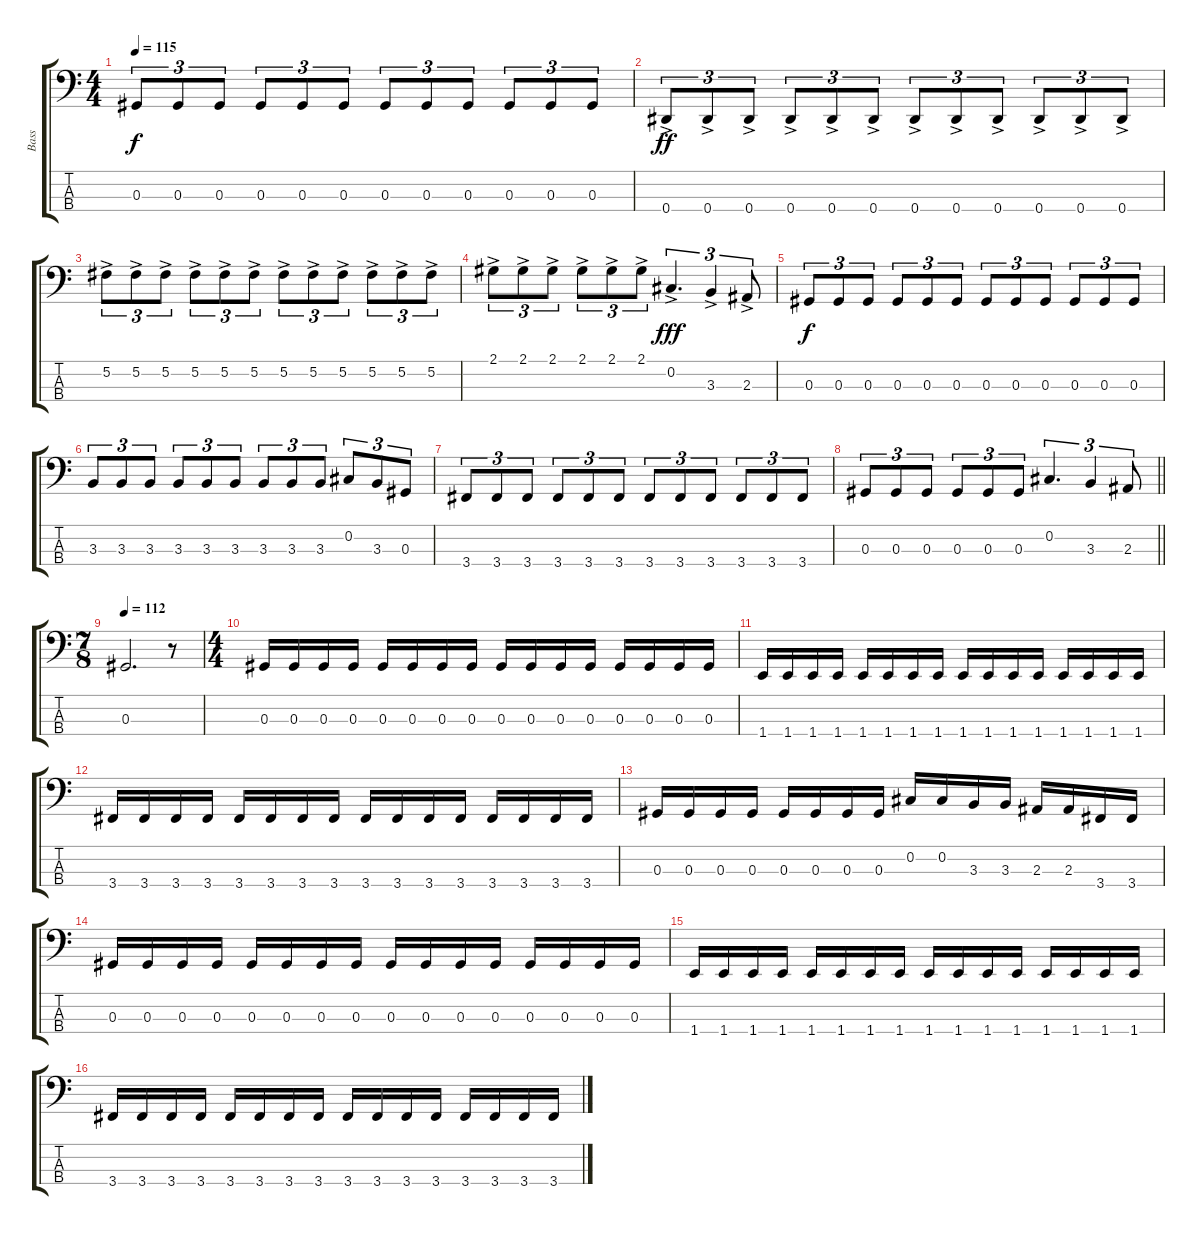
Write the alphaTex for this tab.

\track ("Bass" "Bass") {instrument electricbassfinger}
\staff {score tabs}
\tuning (Gb2 Db2 Ab1 Eb1) {hide}
\ts (4 4)
\tempo 115
\clef f4
\ks c
0.3.8{tu (3 2) dy f} 0.3.8{tu (3 2)} 0.3.8{tu (3 2)} 0.3.8{tu (3 2)} 0.3.8{tu (3 2)} 0.3.8{tu (3 2)} 0.3.8{tu (3 2)} 0.3.8{tu (3 2)} 0.3.8{tu (3 2)} 0.3.8{tu (3 2)} 0.3.8{tu (3 2)} 0.3.8{tu (3 2)} |
0.4{ac}.8{tu (3 2) dy ff} 0.4{ac}.8{tu (3 2)} 0.4{ac}.8{tu (3 2)} 0.4{ac}.8{tu (3 2)} 0.4{ac}.8{tu (3 2)} 0.4{ac}.8{tu (3 2)} 0.4{ac}.8{tu (3 2)} 0.4{ac}.8{tu (3 2)} 0.4{ac}.8{tu (3 2)} 0.4{ac}.8{tu (3 2)} 0.4{ac}.8{tu (3 2)} 0.4{ac}.8{tu (3 2)} |
5.2{ac}.8{tu (3 2)} 5.2{ac}.8{tu (3 2)} 5.2{ac}.8{tu (3 2)} 5.2{ac}.8{tu (3 2)} 5.2{ac}.8{tu (3 2)} 5.2{ac}.8{tu (3 2)} 5.2{ac}.8{tu (3 2)} 5.2{ac}.8{tu (3 2)} 5.2{ac}.8{tu (3 2)} 5.2{ac}.8{tu (3 2)} 5.2{ac}.8{tu (3 2)} 5.2{ac}.8{tu (3 2)} |
2.1{ac}.8{tu (3 2)} 2.1{ac}.8{tu (3 2)} 2.1{ac}.8{tu (3 2)} 2.1{ac}.8{tu (3 2)} 2.1{ac}.8{tu (3 2)} 2.1{ac}.8{tu (3 2)} 0.2{ac}.4{d tu (3 2) dy fff} 3.3{ac}.4{tu (3 2)} 2.3{ac}.8{tu (3 2)} |
0.3.8{tu (3 2) dy f} 0.3.8{tu (3 2)} 0.3.8{tu (3 2)} 0.3.8{tu (3 2)} 0.3.8{tu (3 2)} 0.3.8{tu (3 2)} 0.3.8{tu (3 2)} 0.3.8{tu (3 2)} 0.3.8{tu (3 2)} 0.3.8{tu (3 2)} 0.3.8{tu (3 2)} 0.3.8{tu (3 2)} |
3.3.8{tu (3 2)} 3.3.8{tu (3 2)} 3.3.8{tu (3 2)} 3.3.8{tu (3 2)} 3.3.8{tu (3 2)} 3.3.8{tu (3 2)} 3.3.8{tu (3 2)} 3.3.8{tu (3 2)} 3.3.8{tu (3 2)} 0.2.8{tu (3 2)} 3.3.8{tu (3 2)} 0.3.8{tu (3 2)} |
3.4.8{tu (3 2)} 3.4.8{tu (3 2)} 3.4.8{tu (3 2)} 3.4.8{tu (3 2)} 3.4.8{tu (3 2)} 3.4.8{tu (3 2)} 3.4.8{tu (3 2)} 3.4.8{tu (3 2)} 3.4.8{tu (3 2)} 3.4.8{tu (3 2)} 3.4.8{tu (3 2)} 3.4.8{tu (3 2)} |
\barLineRight lightlight
0.3.8{tu (3 2)} 0.3.8{tu (3 2)} 0.3.8{tu (3 2)} 0.3.8{tu (3 2)} 0.3.8{tu (3 2)} 0.3.8{tu (3 2)} 0.2.4{d tu (3 2)} 3.3.4{tu (3 2)} 2.3.8{tu (3 2)} |
\ts (7 8)
\tempo 112
0.3.2{d} r.8 |
\ts (4 4)
0.3.16 0.3.16 0.3.16 0.3.16 0.3.16 0.3.16 0.3.16 0.3.16 0.3.16 0.3.16 0.3.16 0.3.16 0.3.16 0.3.16 0.3.16 0.3.16 |
1.4.16 1.4.16 1.4.16 1.4.16 1.4.16 1.4.16 1.4.16 1.4.16 1.4.16 1.4.16 1.4.16 1.4.16 1.4.16 1.4.16 1.4.16 1.4.16 |
3.4.16 3.4.16 3.4.16 3.4.16 3.4.16 3.4.16 3.4.16 3.4.16 3.4.16 3.4.16 3.4.16 3.4.16 3.4.16 3.4.16 3.4.16 3.4.16 |
0.3.16 0.3.16 0.3.16 0.3.16 0.3.16 0.3.16 0.3.16 0.3.16 0.2.16 0.2.16 3.3.16 3.3.16 2.3.16 2.3.16 3.4.16 3.4.16 |
0.3.16 0.3.16 0.3.16 0.3.16 0.3.16 0.3.16 0.3.16 0.3.16 0.3.16 0.3.16 0.3.16 0.3.16 0.3.16 0.3.16 0.3.16 0.3.16 |
1.4.16 1.4.16 1.4.16 1.4.16 1.4.16 1.4.16 1.4.16 1.4.16 1.4.16 1.4.16 1.4.16 1.4.16 1.4.16 1.4.16 1.4.16 1.4.16 |
3.4.16 3.4.16 3.4.16 3.4.16 3.4.16 3.4.16 3.4.16 3.4.16 3.4.16 3.4.16 3.4.16 3.4.16 3.4.16 3.4.16 3.4.16 3.4.16
